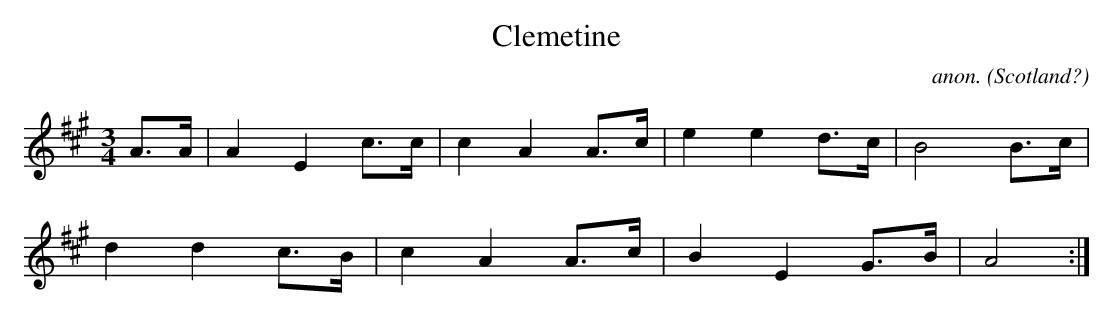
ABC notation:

X:1
T:Clemetine
C:anon.
O:Scotland?
M:3/4
L:1/8
K:A
A>A|A2E2 c>c|c2A2A>c|e2e2d>c|B4B>c|
d2d2c>B|c2A2A>c|B2E2G>B|A4:|
